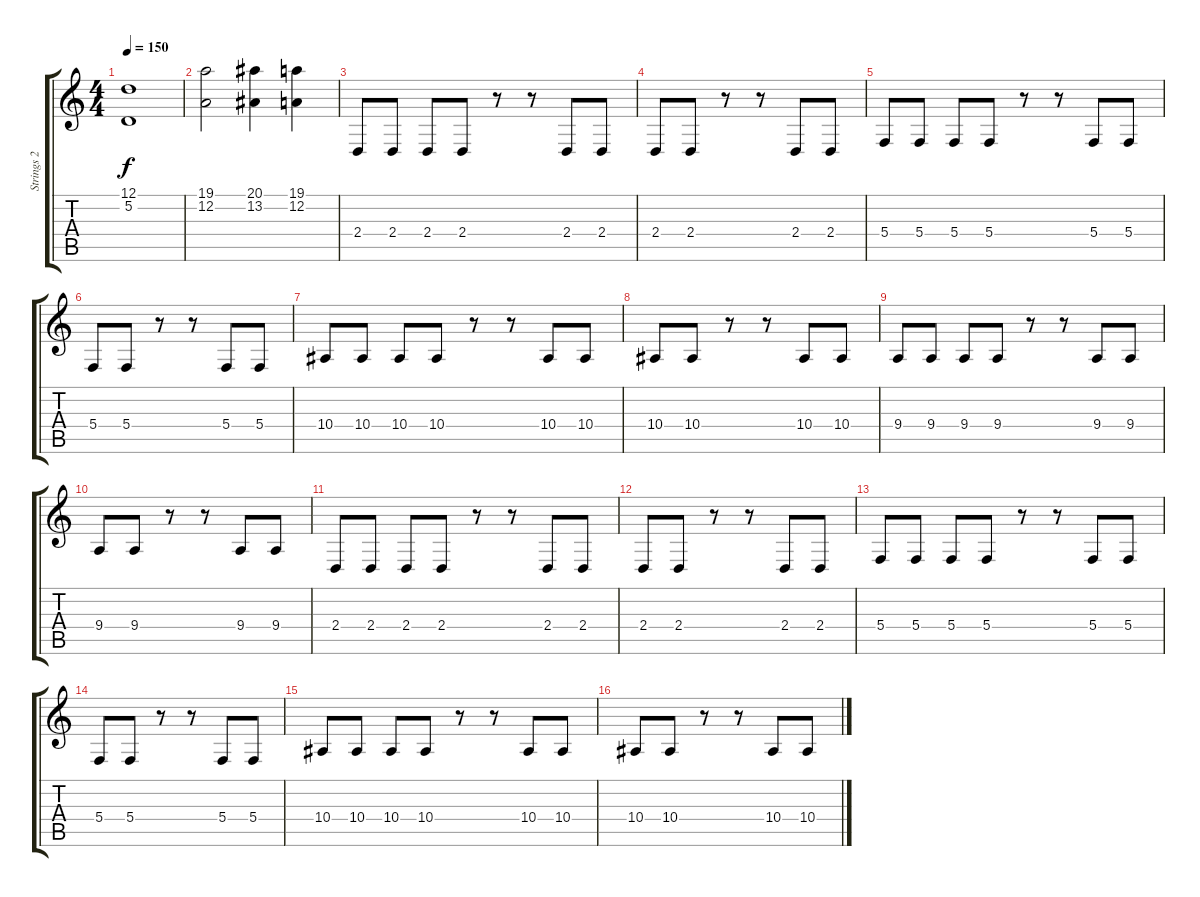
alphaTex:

\track ("Strings 2" "Strings 2") {instrument stringensemble1}
\staff {score tabs}
\tuning (D4 A3 F3 C3 G2 C2) {hide}
\ts (4 4)
\tempo 150
\clef g2
\ks c
(12.1 5.2).1{dy f} |
(19.1 12.2).2 (20.1 13.2).4 (19.1 12.2).4 |
2.4.8 2.4.8 2.4.8 2.4.8 r.8 r.8 2.4.8 2.4.8 |
2.4.8 2.4.8 r.8 r.8 2.4.8 2.4.8 |
5.4.8 5.4.8 5.4.8 5.4.8 r.8 r.8 5.4.8 5.4.8 |
5.4.8 5.4.8 r.8 r.8 5.4.8 5.4.8 |
10.4.8 10.4.8 10.4.8 10.4.8 r.8 r.8 10.4.8 10.4.8 |
10.4.8 10.4.8 r.8 r.8 10.4.8 10.4.8 |
9.4.8 9.4.8 9.4.8 9.4.8 r.8 r.8 9.4.8 9.4.8 |
9.4.8 9.4.8 r.8 r.8 9.4.8 9.4.8 |
2.4.8 2.4.8 2.4.8 2.4.8 r.8 r.8 2.4.8 2.4.8 |
2.4.8 2.4.8 r.8 r.8 2.4.8 2.4.8 |
5.4.8 5.4.8 5.4.8 5.4.8 r.8 r.8 5.4.8 5.4.8 |
5.4.8 5.4.8 r.8 r.8 5.4.8 5.4.8 |
10.4.8 10.4.8 10.4.8 10.4.8 r.8 r.8 10.4.8 10.4.8 |
10.4.8 10.4.8 r.8 r.8 10.4.8 10.4.8
